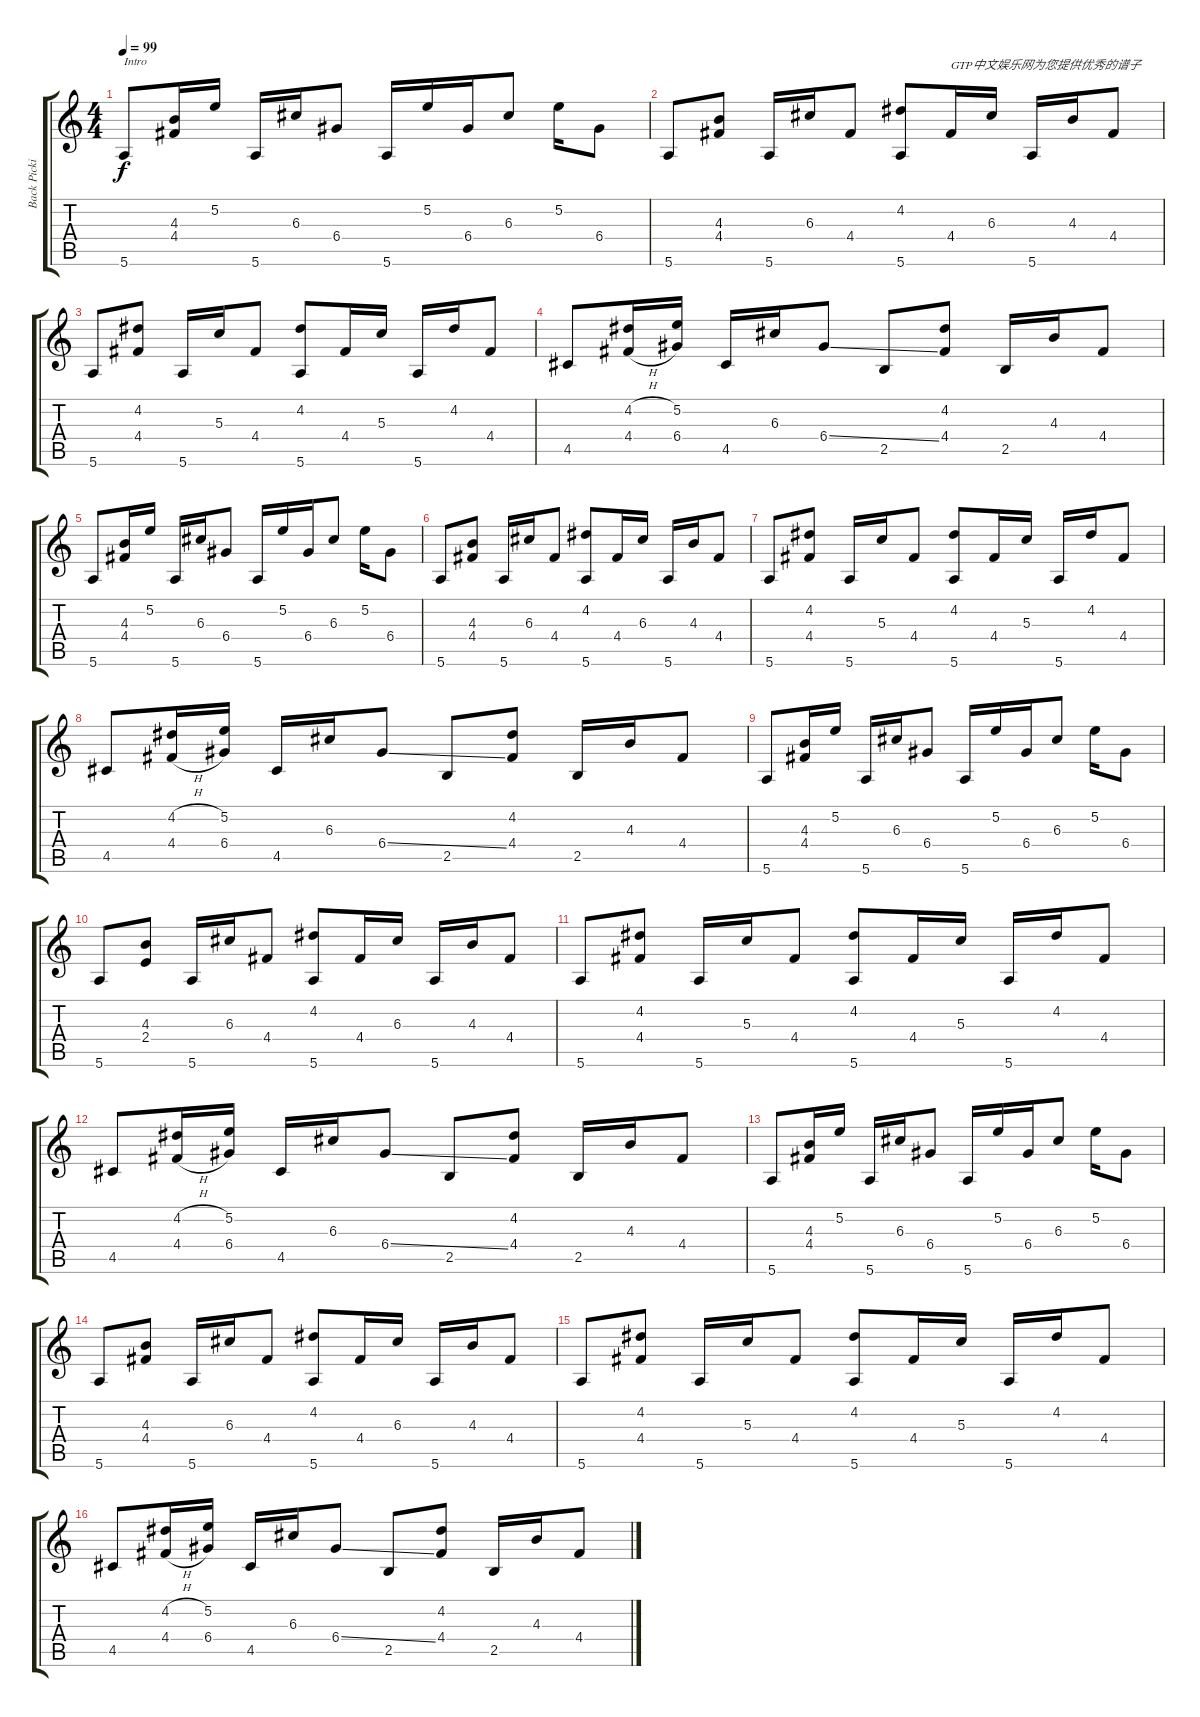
\track ("Back Picking" "Back Picki") {instrument acousticguitarnylon}
\staff {score tabs}
\tuning (E4 B3 G3 D3 A2 E2) {hide}
\ts (4 4)
\tempo 99
\clef g2
\ks c
5.6.8{txt "Intro" dy f instrument acousticguitarnylon} (4.3 4.4).16 5.2.16 5.6.16 6.3.16 6.4.8 5.6.16 5.2.16 6.4.16 6.3.8 5.2.16 6.4.8 |
5.6.8 (4.3 4.4).8 5.6.16 6.3.16 4.4.8 (4.2 5.6).8 4.4.16{txt "GTP中文娱乐网为您提供优秀的谱子"} 6.3.16 5.6.16 4.3.16 4.4.8 |
5.6.8 (4.2 4.4).8 5.6.16 5.3.16 4.4.8 (4.2 5.6).8 4.4.16 5.3.16 5.6.16 4.2.16 4.4.8 |
4.5.8 (4.2{h} 4.4{h}).16 (5.2 6.4).16 4.5.16 6.3.16 6.4{ss}.8 2.5.8 (4.2 4.4).8 2.5.16 4.3.16 4.4.8 |
5.6.8 (4.3 4.4).16 5.2.16 5.6.16 6.3.16 6.4.8 5.6.16 5.2.16 6.4.16 6.3.8 5.2.16 6.4.8 |
5.6.8 (4.3 4.4).8 5.6.16 6.3.16 4.4.8 (4.2 5.6).8 4.4.16 6.3.16 5.6.16 4.3.16 4.4.8 |
5.6.8 (4.2 4.4).8 5.6.16 5.3.16 4.4.8 (4.2 5.6).8 4.4.16 5.3.16 5.6.16 4.2.16 4.4.8 |
4.5.8 (4.2{h} 4.4{h}).16 (5.2 6.4).16 4.5.16 6.3.16 6.4{ss}.8 2.5.8 (4.2 4.4).8 2.5.16 4.3.16 4.4.8 |
5.6.8 (4.3 4.4).16 5.2.16 5.6.16 6.3.16 6.4.8 5.6.16 5.2.16 6.4.16 6.3.8 5.2.16 6.4.8 |
5.6.8 (4.3 2.4).8 5.6.16 6.3.16 4.4.8 (4.2 5.6).8 4.4.16 6.3.16 5.6.16 4.3.16 4.4.8 |
5.6.8 (4.2 4.4).8 5.6.16 5.3.16 4.4.8 (4.2 5.6).8 4.4.16 5.3.16 5.6.16 4.2.16 4.4.8 |
4.5.8 (4.2{h} 4.4{h}).16 (5.2 6.4).16 4.5.16 6.3.16 6.4{ss}.8 2.5.8 (4.2 4.4).8 2.5.16 4.3.16 4.4.8 |
5.6.8 (4.3 4.4).16 5.2.16 5.6.16 6.3.16 6.4.8 5.6.16 5.2.16 6.4.16 6.3.8 5.2.16 6.4.8 |
5.6.8 (4.3 4.4).8 5.6.16 6.3.16 4.4.8 (4.2 5.6).8 4.4.16 6.3.16 5.6.16 4.3.16 4.4.8 |
5.6.8 (4.2 4.4).8 5.6.16 5.3.16 4.4.8 (4.2 5.6).8 4.4.16 5.3.16 5.6.16 4.2.16 4.4.8 |
4.5.8 (4.2{h} 4.4{h}).16 (5.2 6.4).16 4.5.16 6.3.16 6.4{ss}.8 2.5.8 (4.2 4.4).8 2.5.16 4.3.16 4.4.8
